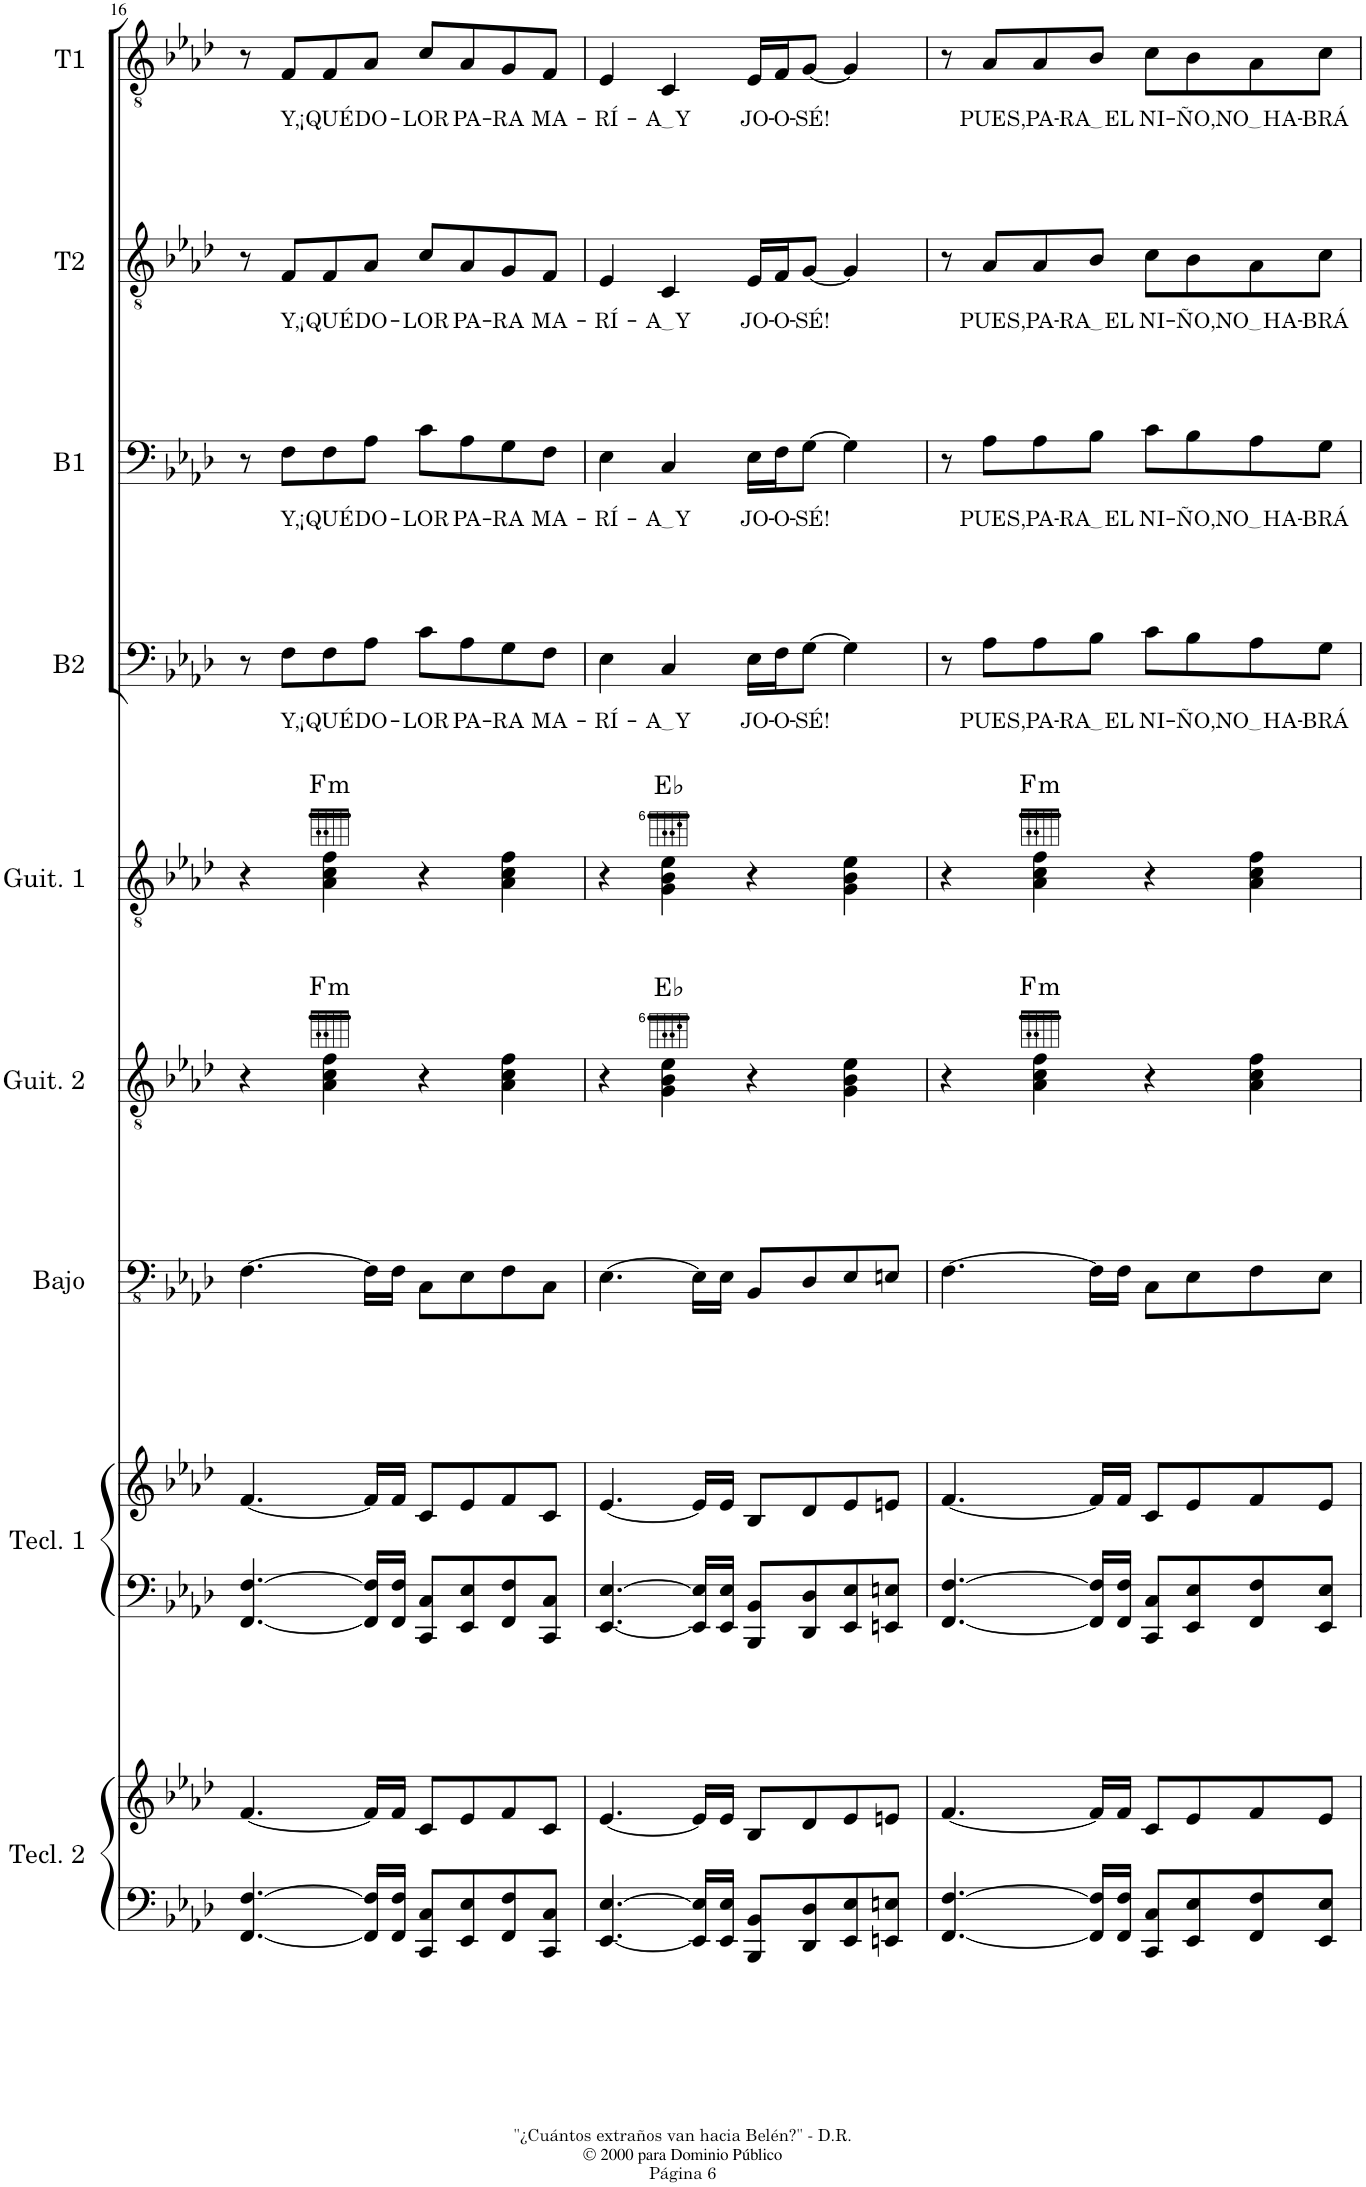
**kern	**kern	**kern	**kern	**kern	**kern	**harte	**kern	**harte	**kern	**text	**kern	**text	**kern	**text	**kern	**text
*part9	*part9	*part8	*part8	*part7	*part6	*part6	*part5	*part5	*part4	*part4	*part3	*part3	*part2	*part2	*part1	*part1
*staff11	*staff10	*staff9	*staff8	*staff7	*staff6	*	*staff5	*	*staff4	*staff4	*staff3	*staff3	*staff2	*staff2	*staff1	*staff1
*I"Teclado 2	*	*I"Teclado 1	*	*I"Bajo acústico	*I"Guitarra 2	*	*I"Guitarra 1	*	*I"Bajo	*	*I"Barítono	*	*I"2do Tenor	*	*I"1er Tenor	*
*I'Tecl. 2	*	*I'Tecl. 1	*	*I'Bajo	*I'Guit. 2	*	*I'Guit. 1	*	*I'B2	*	*I'B1	*	*I'T2	*	*I'T1	*
!!LO:PB:g=z
*clefF4	*clefG2	*clefF4	*clefG2	*clefFv4	*clefGv2	*	*clefGv2	*	*clefF4	*	*clefF4	*	*clefGv2	*	*clefGv2	*
*	*	*	*	*	*	*	*	*	*	*	*	*	*Trd4c7	*	*Trd4c7	*
*k[b-e-a-d-]	*k[b-e-a-d-]	*k[b-e-a-d-]	*k[b-e-a-d-]	*k[b-e-a-d-]	*k[b-e-a-d-]	*	*k[b-e-a-d-]	*	*k[b-e-a-d-]	*	*k[b-e-a-d-]	*	*k[b-e-a-d-]	*	*k[b-e-a-d-]	*
*M4/4	*M4/4	*M4/4	*M4/4	*M4/4	*M4/4	*	*M4/4	*	*M4/4	*	*M4/4	*	*M4/4	*	*M4/4	*
=16	=16	=16	=16	=16	=16	=16	=16	=16	=16	=16	=16	=16	=16	=16	=16	=16
[4.FF/ [4.F/	[4.f/	[4.FF/ [4.F/	[4.f/	[4.FF\	4r	.	4r	.	8r	.	8r	.	8r	.	8r	.
!	!	!	!	!	!	!	!	!	!	!LO:LY:b	!	!LO:LY:b	!	!LO:LY:b	!	!LO:LY:b
.	.	.	.	.	.	.	.	.	8F\L	Y,	8F\L	Y,	8F/L	Y,	8F/L	Y,
!	!	!	!	!	!	!LO:H:kt=m	!	!LO:H:kt=m	!	!LO:LY:b	!	!LO:LY:b	!	!LO:LY:b	!	!LO:LY:b
.	.	.	.	.	4A-\ 4c\ 4f\	F:min	4A-\ 4c\ 4f\	F:min	8F\	¡QUÉ	8F\	¡QUÉ	8F/	¡QUÉ	8F/	¡QUÉ
!	!	!	!	!	!	!	!	!	!	!LO:LY:b	!	!LO:LY:b	!	!LO:LY:b	!	!LO:LY:b
16FF/] 16F/]LL	16f/LL]	16FF/] 16F/]LL	16f/LL]	16FF\LL]	.	.	.	.	8A-\J	DO-	8A-\J	DO-	8A-/J	DO-	8A-/J	DO-
16FF/ 16F/JJ	16f/JJ	16FF/ 16F/JJ	16f/JJ	16FF\JJ	.	.	.	.	.	.	.	.	.	.	.	.
!	!	!	!	!	!	!	!	!	!	!LO:LY:b	!	!LO:LY:b	!	!LO:LY:b	!	!LO:LY:b
8CC/ 8C/L	8c/L	8CC/ 8C/L	8c/L	8CC\L	4r	.	4r	.	8c\L	-LOR	8c\L	-LOR	8c/L	-LOR	8c/L	-LOR
!	!	!	!	!	!	!	!	!	!	!LO:LY:b	!	!LO:LY:b	!	!LO:LY:b	!	!LO:LY:b
8EE-/ 8E-/	8e-/	8EE-/ 8E-/	8e-/	8EE-\	.	.	.	.	8A-\	PA-	8A-\	PA-	8A-/	PA-	8A-/	PA-
!	!	!	!	!	!	!	!	!	!	!LO:LY:b	!	!LO:LY:b	!	!LO:LY:b	!	!LO:LY:b
8FF/ 8F/	8f/	8FF/ 8F/	8f/	8FF\	4A-\ 4c\ 4f\	.	4A-\ 4c\ 4f\	.	8G\	-RA	8G\	-RA	8G/	-RA	8G/	-RA
!	!	!	!	!	!	!	!	!	!	!LO:LY:b	!	!LO:LY:b	!	!LO:LY:b	!	!LO:LY:b
8CC/ 8C/J	8c/J	8CC/ 8C/J	8c/J	8CC\J	.	.	.	.	8F\J	MA-	8F\J	MA-	8F/J	MA-	8F/J	MA-
=17	=17	=17	=17	=17	=17	=17	=17	=17	=17	=17	=17	=17	=17	=17	=17	=17
!	!	!	!	!	!	!	!	!	!	!LO:LY:b	!	!LO:LY:b	!	!LO:LY:b	!	!LO:LY:b
[4.EE-/ [4.E-/	[4.e-/	[4.EE-/ [4.E-/	[4.e-/	[4.EE-\	4r	.	4r	.	4E-\	-RÍ-	4E-\	-RÍ-	4E-/	-RÍ-	4E-/	-RÍ-
!	!	!	!	!	!	!	!	!	!	!LO:LY:b	!	!LO:LY:b	!	!LO:LY:b	!	!LO:LY:b
.	.	.	.	.	4G\ 4B-\ 4e-\	Eb:maj	4G\ 4B-\ 4e-\	Eb:maj	4C/	A Y	4C/	A Y	4C/	A Y	4C/	A Y
16EE-/] 16E-/]LL	16e-/LL]	16EE-/] 16E-/]LL	16e-/LL]	16EE-\LL]	.	.	.	.	.	.	.	.	.	.	.	.
16EE-/ 16E-/JJ	16e-/JJ	16EE-/ 16E-/JJ	16e-/JJ	16EE-\JJ	.	.	.	.	.	.	.	.	.	.	.	.
!	!	!	!	!	!	!	!	!	!	!LO:LY:b	!	!LO:LY:b	!	!LO:LY:b	!	!LO:LY:b
8BBB-/ 8BB-/L	8B-/L	8BBB-/ 8BB-/L	8B-/L	8BBB-/L	4r	.	4r	.	16E-\LL	JO-	16E-\LL	JO-	16E-/LL	JO-	16E-/LL	JO-
!	!	!	!	!	!	!	!	!	!	!LO:LY:b	!	!LO:LY:b	!	!LO:LY:b	!	!LO:LY:b
.	.	.	.	.	.	.	.	.	16F\J	-O-	16F\J	-O-	16F/J	-O-	16F/J	-O-
!	!	!	!	!	!	!	!	!	!	!LO:LY:b	!	!LO:LY:b	!	!LO:LY:b	!	!LO:LY:b
8DD-/ 8D-/	8d-/	8DD-/ 8D-/	8d-/	8DD-/	.	.	.	.	[8G\J	-SÉ!	[8G\J	-SÉ!	[8G/J	-SÉ!	[8G/J	-SÉ!
8EE-/ 8E-/	8e-/	8EE-/ 8E-/	8e-/	8EE-/	4G\ 4B-\ 4e-\	.	4G\ 4B-\ 4e-\	.	4G\]	.	4G\]	.	4G/]	.	4G/]	.
8EEn/ 8En/J	8en/J	8EEn/ 8En/J	8en/J	8EEn/J	.	.	.	.	.	.	.	.	.	.	.	.
=18	=18	=18	=18	=18	=18	=18	=18	=18	=18	=18	=18	=18	=18	=18	=18	=18
[4.FF/ [4.F/	[4.f/	[4.FF/ [4.F/	[4.f/	[4.FF\	4r	.	4r	.	8r	.	8r	.	8r	.	8r	.
!	!	!	!	!	!	!	!	!	!	!LO:LY:b	!	!LO:LY:b	!	!LO:LY:b	!	!LO:LY:b
.	.	.	.	.	.	.	.	.	8A-\L	PUES,	8A-\L	PUES,	8A-/L	PUES,	8A-/L	PUES,
!	!	!	!	!	!	!LO:H:kt=m	!	!LO:H:kt=m	!	!LO:LY:b	!	!LO:LY:b	!	!LO:LY:b	!	!LO:LY:b
.	.	.	.	.	4A-\ 4c\ 4f\	F:min	4A-\ 4c\ 4f\	F:min	8A-\	PA-	8A-\	PA-	8A-/	PA-	8A-/	PA-
!	!	!	!	!	!	!	!	!	!	!LO:LY:b	!	!LO:LY:b	!	!LO:LY:b	!	!LO:LY:b
16FF/] 16F/]LL	16f/LL]	16FF/] 16F/]LL	16f/LL]	16FF\LL]	.	.	.	.	8B-\J	RA EL	8B-\J	RA EL	8B-/J	RA EL	8B-/J	RA EL
16FF/ 16F/JJ	16f/JJ	16FF/ 16F/JJ	16f/JJ	16FF\JJ	.	.	.	.	.	.	.	.	.	.	.	.
!	!	!	!	!	!	!	!	!	!	!LO:LY:b	!	!LO:LY:b	!	!LO:LY:b	!	!LO:LY:b
8CC/ 8C/L	8c/L	8CC/ 8C/L	8c/L	8CC\L	4r	.	4r	.	8c\L	NI-	8c\L	NI-	8c\L	NI-	8c\L	NI-
!	!	!	!	!	!	!	!	!	!	!LO:LY:b	!	!LO:LY:b	!	!LO:LY:b	!	!LO:LY:b
8EE-/ 8E-/	8e-/	8EE-/ 8E-/	8e-/	8EE-\	.	.	.	.	8B-\	-ÑO,	8B-\	-ÑO,	8B-\	-ÑO,	8B-\	-ÑO,
!	!	!	!	!	!	!	!	!	!	!LO:LY:b	!	!LO:LY:b	!	!LO:LY:b	!	!LO:LY:b
8FF/ 8F/	8f/	8FF/ 8F/	8f/	8FF\	4A-\ 4c\ 4f\	.	4A-\ 4c\ 4f\	.	8A-\	NO HA	8A-\	NO HA	8A-\	NO HA	8A-\	NO HA
!	!	!	!	!	!	!	!	!	!	!LO:LY:b	!	!LO:LY:b	!	!LO:LY:b	!	!LO:LY:b
8EE-/ 8E-/J	8e-/J	8EE-/ 8E-/J	8e-/J	8EE-\J	.	.	.	.	8G\J	-BRÁ	8G\J	-BRÁ	8c\J	-BRÁ	8c\J	-BRÁ
=	=	=	=	=	=	=	=	=	=	=	=	=	=	=	=	=
*-	*-	*-	*-	*-	*-	*-	*-	*-	*-	*-	*-	*-	*-	*-	*-	*-
